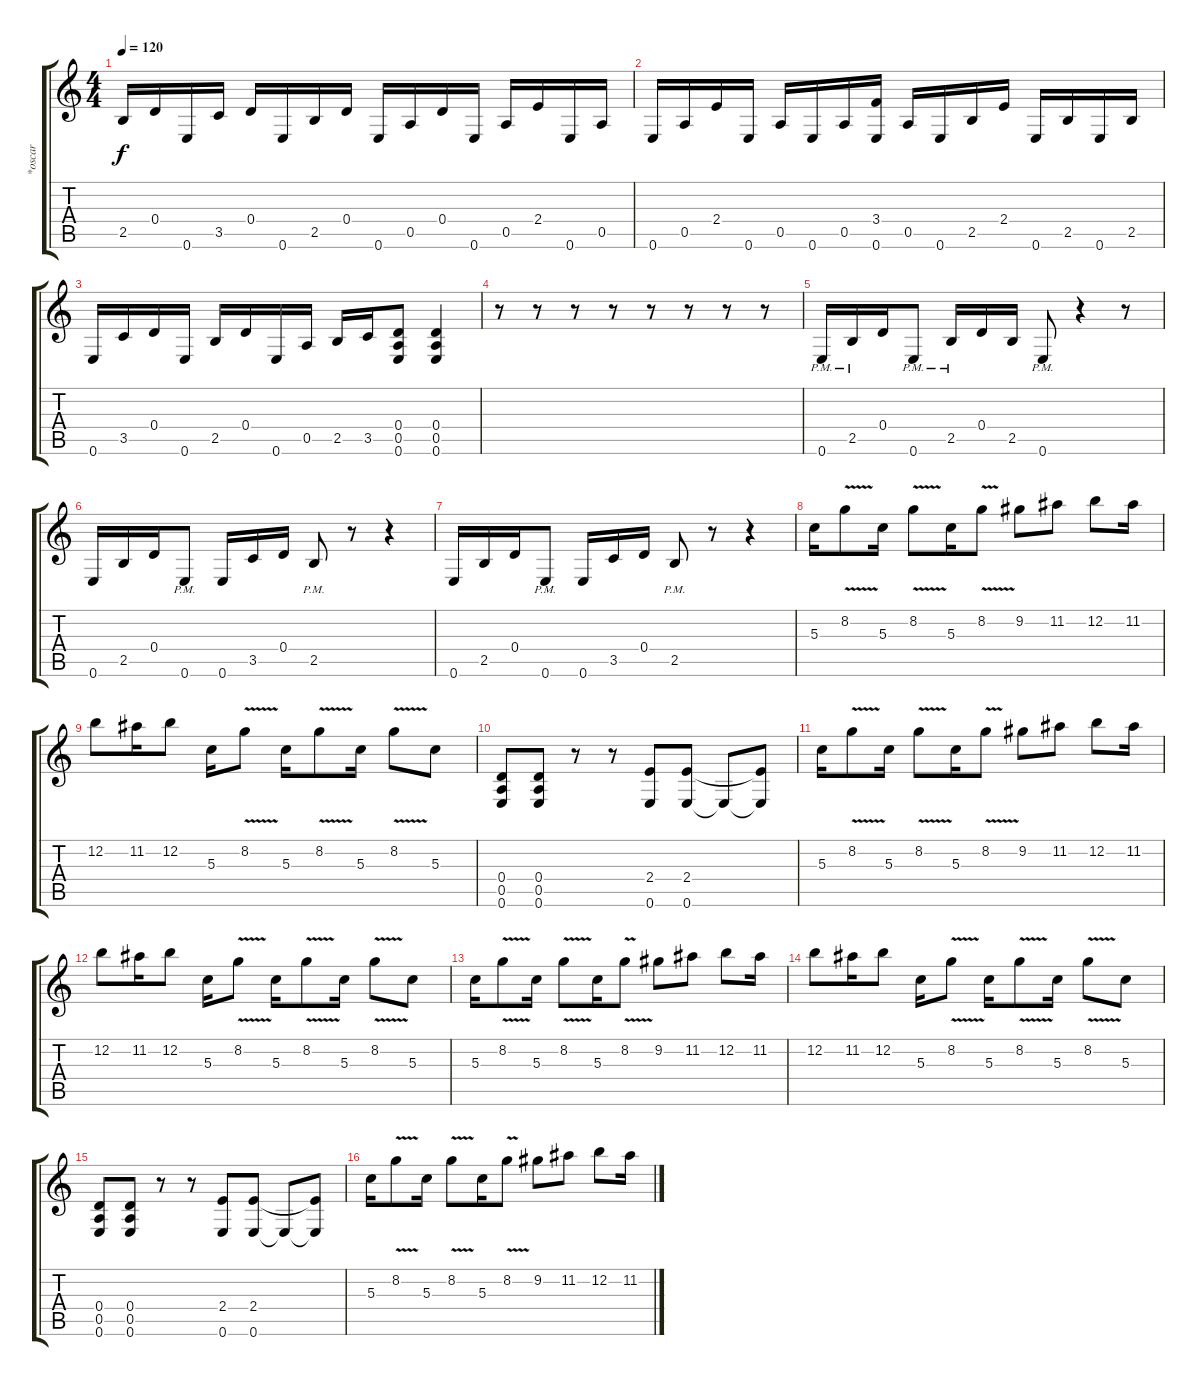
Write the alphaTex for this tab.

\track ("*oscar" "*oscar") {instrument overdrivenguitar}
\staff {score tabs}
\tuning (E4 B3 G3 D3 A2 E2) {hide}
\ts (4 4)
\tempo 120
\clef g2
\ks c
2.5.16{dy f} 0.4.16 0.6.16 3.5.16 0.4.16 0.6.16 2.5.16 0.4.16 0.6.16 0.5.16 0.4.16 0.6.16 0.5.16 2.4.16 0.6.16 0.5.16 |
0.6.16 0.5.16 2.4.16 0.6.16 0.5.16 0.6.16 0.5.16 (3.4 0.6).16 0.5.16 0.6.16 2.5.16 2.4.16 0.6.16 2.5.16 0.6.16 2.5.16 |
0.6.16 3.5.16 0.4.16 0.6.16 2.5.16 0.4.16 0.6.16 0.5.16 2.5.16 3.5.16 (0.4 0.5 0.6).8 (0.4 0.5 0.6).4 |
r.8 r.8 r.8 r.8 r.8 r.8 r.8 r.8 |
0.6{pm}.16 2.5{pm}.16 0.4.16 0.6{pm}.8 2.5{pm}.16 0.4.16 2.5.16 0.6{pm}.8 r.4 r.8 |
0.6.16 2.5.16 0.4.16 0.6{pm}.8 0.6.16 3.5.16 0.4.16 2.5{pm}.8 r.8 r.4 |
0.6.16 2.5.16 0.4.16 0.6{pm}.8 0.6.16 3.5.16 0.4.16 2.5{pm}.8 r.8 r.4 |
5.3.16 8.2{v}.8 5.3.16 8.2{v}.8 5.3.16 8.2{v}.8 9.2.8 11.2.8 12.2.8 11.2.16 |
12.2.8 11.2.16 12.2.8 5.3.16 8.2{v}.8 5.3.16 8.2{v}.8 5.3.16 8.2{v}.8 5.3.8 |
(0.4 0.5 0.6).8 (0.4 0.5 0.6).8 r.8 r.8 (2.4 0.6).8 (2.4 0.6).8 0.6{t}.8 (2.4{t} 0.6{t}).8 |
5.3.16 8.2{v}.8 5.3.16 8.2{v}.8 5.3.16 8.2{v}.8 9.2.8 11.2.8 12.2.8 11.2.16 |
12.2.8 11.2.16 12.2.8 5.3.16 8.2{v}.8 5.3.16 8.2{v}.8 5.3.16 8.2{v}.8 5.3.8 |
5.3.16 8.2{v}.8 5.3.16 8.2{v}.8 5.3.16 8.2{v}.8 9.2.8 11.2.8 12.2.8 11.2.16 |
12.2.8 11.2.16 12.2.8 5.3.16 8.2{v}.8 5.3.16 8.2{v}.8 5.3.16 8.2{v}.8 5.3.8 |
(0.4 0.5 0.6).8 (0.4 0.5 0.6).8 r.8 r.8 (2.4 0.6).8 (2.4 0.6).8 0.6{t}.8 (2.4{t} 0.6{t}).8 |
5.3.16 8.2{v}.8 5.3.16 8.2{v}.8 5.3.16 8.2{v}.8 9.2.8 11.2.8 12.2.8 11.2.16
